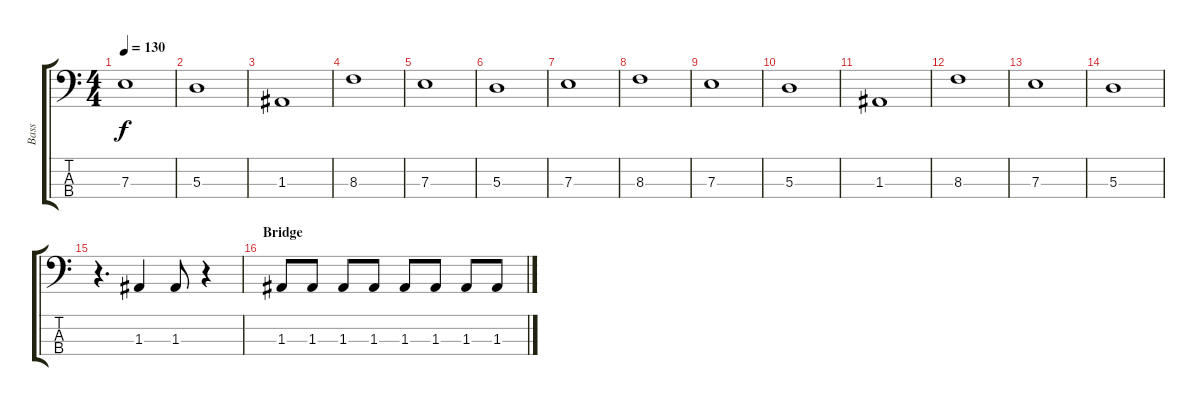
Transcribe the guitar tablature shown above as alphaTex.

\track ("Bass" "Bass") {instrument electricbassfinger}
\staff {score tabs}
\tuning (G2 D2 A1 E1) {hide}
\ts (4 4)
\tempo 130
\clef f4
\ks c
7.3.1{dy f} |
5.3.1 |
1.3.1 |
8.3.1 |
7.3.1 |
5.3.1 |
7.3.1 |
8.3.1 |
7.3.1 |
5.3.1 |
1.3.1 |
8.3.1 |
7.3.1 |
5.3.1 |
r.4{d} 1.3.4 1.3.8 r.4 |
\section ("" "Bridge")
1.3.8 1.3.8 1.3.8 1.3.8 1.3.8 1.3.8 1.3.8 1.3.8
